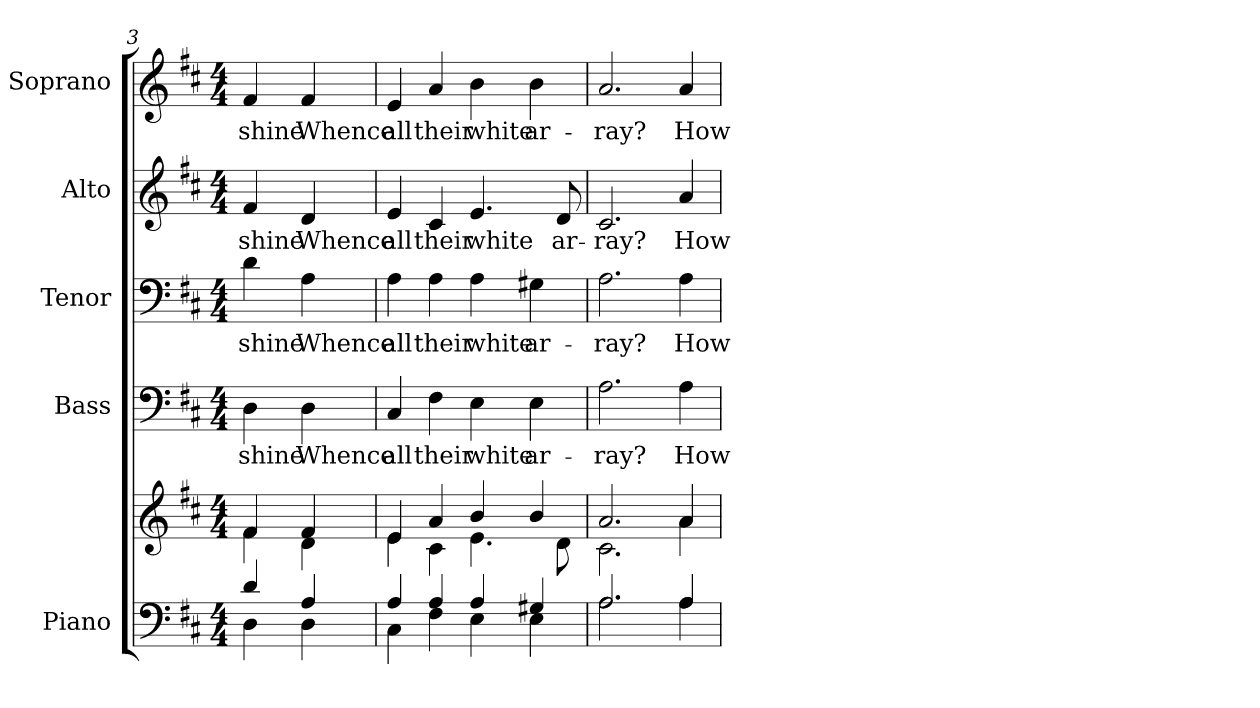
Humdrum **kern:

**kern	**kern	**kern	**text	**kern	**text	**kern	**text	**kern	**text
*part5	*part5	*part4	*part4	*part3	*part3	*part2	*part2	*part1	*part1
*staff6	*staff5	*staff4	*staff4	*staff3	*staff3	*staff2	*staff2	*staff1	*staff1
*I"Piano	*	*I"Bass	*	*I"Tenor	*	*I"Alto	*	*I"Soprano	*
*I'Pno.	*	*I'B.	*	*I'T.	*	*I'A.	*	*I'S.	*
!!LO:PB:g=z
*clefF4	*clefG2	*clefF4	*	*clefF4	*	*clefG2	*	*clefG2	*
*k[f#c#]	*k[f#c#]	*k[f#c#]	*	*k[f#c#]	*	*k[f#c#]	*	*k[f#c#]	*
*D:	*D:	*D:	*	*D:	*	*D:	*	*D:	*
*M4/4	*M4/4	*M4/4	*	*M4/4	*	*M4/4	*	*M4/4	*
=3	=3	=3	=3	=3	=3	=3	=3	=3	=3
*^	*^	*	*	*	*	*	*	*	*
!	!	!	!	!	!LO:LY:b:color=#000000	!	!	!	!	!	!
!	!	!	!	!	!	!	!LO:LY:b:color=#000000	!	!	!	!
!	!	!	!	!	!	!	!	!	!LO:LY:b:color=#000000	!	!
!	!	!	!	!	!	!	!	!	!	!	!LO:LY:b:color=#000000
4di/	4Di\	4f#i/	4f#i\	4Di\	shine	4di\	shine	4f#i/	shine	4f#i/	shine
!	!	!	!	!	!LO:LY:b:color=#000000	!	!	!	!	!	!
!	!	!	!	!	!	!	!LO:LY:b:color=#000000	!	!	!	!
!	!	!	!	!	!	!	!	!	!LO:LY:b:color=#000000	!	!
!	!	!	!	!	!	!	!	!	!	!	!LO:LY:b:color=#000000
4Ai/	4Di\	4f#i/	4di\	4Di\	Whence	4Ai\	Whence	4di/	Whence	4f#i/	Whence
=4	=4	=4	=4	=4	=4	=4	=4	=4	=4	=4	=4
!	!	!	!	!	!LO:LY:b:color=#000000	!	!	!	!	!	!
!	!	!	!	!	!	!	!LO:LY:b:color=#000000	!	!	!	!
!	!	!	!	!	!	!	!	!	!LO:LY:b:color=#000000	!	!
!	!	!	!	!	!	!	!	!	!	!	!LO:LY:b:color=#000000
4Ai/	4C#i\	4ei/	4ei\	4C#i/	all	4Ai\	all	4ei/	all	4ei/	all
!	!	!	!	!	!LO:LY:b:color=#000000	!	!	!	!	!	!
!	!	!	!	!	!	!	!LO:LY:b:color=#000000	!	!	!	!
!	!	!	!	!	!	!	!	!	!LO:LY:b:color=#000000	!	!
!	!	!	!	!	!	!	!	!	!	!	!LO:LY:b:color=#000000
4Ai/	4F#i\	4ai/	4c#i\	4F#i\	their	4Ai\	their	4c#i/	their	4ai/	their
!	!	!	!	!	!LO:LY:b:color=#000000	!	!	!	!	!	!
!	!	!	!	!	!	!	!LO:LY:b:color=#000000	!	!	!	!
!	!	!	!	!	!	!	!	!	!LO:LY:b:color=#000000	!	!
!	!	!	!	!	!	!	!	!	!	!	!LO:LY:b:color=#000000
4Ai/	4Ei\	4bi/	4.ei\	4Ei\	white	4Ai\	white	4.ei/	white	4bi\	white
!	!	!	!	!	!LO:LY:b:color=#000000	!	!	!	!	!	!
!	!	!	!	!	!	!	!LO:LY:b:color=#000000	!	!	!	!
!	!	!	!	!	!	!	!	!	!	!	!LO:LY:b:color=#000000
4G#Xi/	4Ei\	4bi/	.	4Ei\	ar-	4G#Xi\	ar-	.	.	4bi\	ar-
!	!	!	!	!	!	!	!	!	!LO:LY:b:color=#000000	!	!
.	.	.	8di\	.	.	.	.	8di/	ar-	.	.
=5	=5	=5	=5	=5	=5	=5	=5	=5	=5	=5	=5
!	!	!	!	!	!LO:LY:b:color=#000000	!	!	!	!	!	!
!	!	!	!	!	!	!	!LO:LY:b:color=#000000	!	!	!	!
!	!	!	!	!	!	!	!	!	!LO:LY:b:color=#000000	!	!
!	!	!	!	!	!	!	!	!	!	!	!LO:LY:b:color=#000000
2.Ai/	2.Ai\	2.ai/	2.c#i\	2.Ai\	-ray?	2.Ai\	-ray?	2.c#i/	-ray?	2.ai/	-ray?
!	!	!	!	!	!LO:LY:b:color=#000000	!	!	!	!	!	!
!	!	!	!	!	!	!	!LO:LY:b:color=#000000	!	!	!	!
!	!	!	!	!	!	!	!	!	!LO:LY:b:color=#000000	!	!
!	!	!	!	!	!	!	!	!	!	!	!LO:LY:b:color=#000000
4Ai/	4Ai\	4ai/	4ai\	4Ai\	How	4Ai\	How	4ai/	How	4ai/	How
*v	*v	*	*	*	*	*	*	*	*	*	*
*	*v	*v	*	*	*	*	*	*	*	*
=	=	=	=	=	=	=	=	=	=
*-	*-	*-	*-	*-	*-	*-	*-	*-	*-
